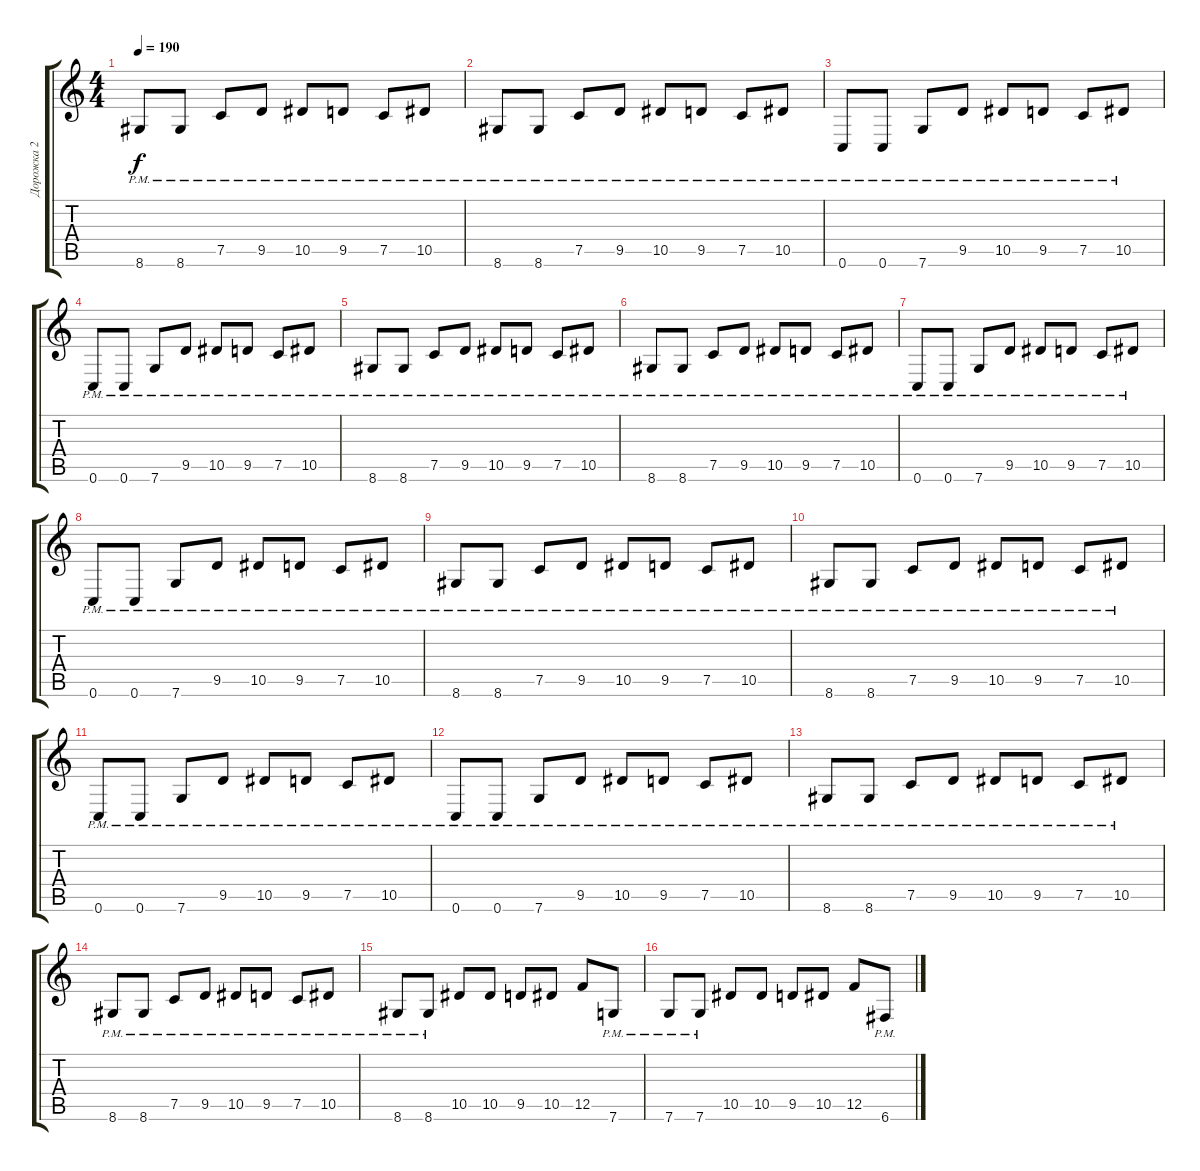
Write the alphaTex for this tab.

\track ("Дорожка 2" "Дорожка 2") {instrument distortionguitar}
\staff {score tabs}
\tuning (C4 G3 Eb3 Bb2 F2 C2) {hide}
\ts (4 4)
\tempo 190
\clef g2
\ks c
8.6{pm}.8{dy f} 8.6{pm}.8 7.5{pm}.8 9.5{pm}.8 10.5{pm}.8 9.5{pm}.8 7.5{pm}.8 10.5{pm}.8 |
8.6{pm}.8 8.6{pm}.8 7.5{pm}.8 9.5{pm}.8 10.5{pm}.8 9.5{pm}.8 7.5{pm}.8 10.5{pm}.8 |
0.6{pm}.8 0.6{pm}.8 7.6{pm}.8 9.5{pm}.8 10.5{pm}.8 9.5{pm}.8 7.5{pm}.8 10.5{pm}.8 |
0.6{pm}.8 0.6{pm}.8 7.6{pm}.8 9.5{pm}.8 10.5{pm}.8 9.5{pm}.8 7.5{pm}.8 10.5{pm}.8 |
8.6{pm}.8 8.6{pm}.8 7.5{pm}.8 9.5{pm}.8 10.5{pm}.8 9.5{pm}.8 7.5{pm}.8 10.5{pm}.8 |
8.6{pm}.8 8.6{pm}.8 7.5{pm}.8 9.5{pm}.8 10.5{pm}.8 9.5{pm}.8 7.5{pm}.8 10.5{pm}.8 |
0.6{pm}.8 0.6{pm}.8 7.6{pm}.8 9.5{pm}.8 10.5{pm}.8 9.5{pm}.8 7.5{pm}.8 10.5{pm}.8 |
0.6{pm}.8 0.6{pm}.8 7.6{pm}.8 9.5{pm}.8 10.5{pm}.8 9.5{pm}.8 7.5{pm}.8 10.5{pm}.8 |
8.6{pm}.8 8.6{pm}.8 7.5{pm}.8 9.5{pm}.8 10.5{pm}.8 9.5{pm}.8 7.5{pm}.8 10.5{pm}.8 |
8.6{pm}.8 8.6{pm}.8 7.5{pm}.8 9.5{pm}.8 10.5{pm}.8 9.5{pm}.8 7.5{pm}.8 10.5{pm}.8 |
0.6{pm}.8 0.6{pm}.8 7.6{pm}.8 9.5{pm}.8 10.5{pm}.8 9.5{pm}.8 7.5{pm}.8 10.5{pm}.8 |
0.6{pm}.8 0.6{pm}.8 7.6{pm}.8 9.5{pm}.8 10.5{pm}.8 9.5{pm}.8 7.5{pm}.8 10.5{pm}.8 |
8.6{pm}.8 8.6{pm}.8 7.5{pm}.8 9.5{pm}.8 10.5{pm}.8 9.5{pm}.8 7.5{pm}.8 10.5{pm}.8 |
8.6{pm}.8 8.6{pm}.8 7.5{pm}.8 9.5{pm}.8 10.5{pm}.8 9.5{pm}.8 7.5{pm}.8 10.5{pm}.8 |
8.6{pm}.8 8.6{pm}.8 10.5.8 10.5.8 9.5.8 10.5.8 12.5.8 7.6{pm}.8 |
7.6{pm}.8 7.6{pm}.8 10.5.8 10.5.8 9.5.8 10.5.8 12.5.8 6.6{pm}.8
